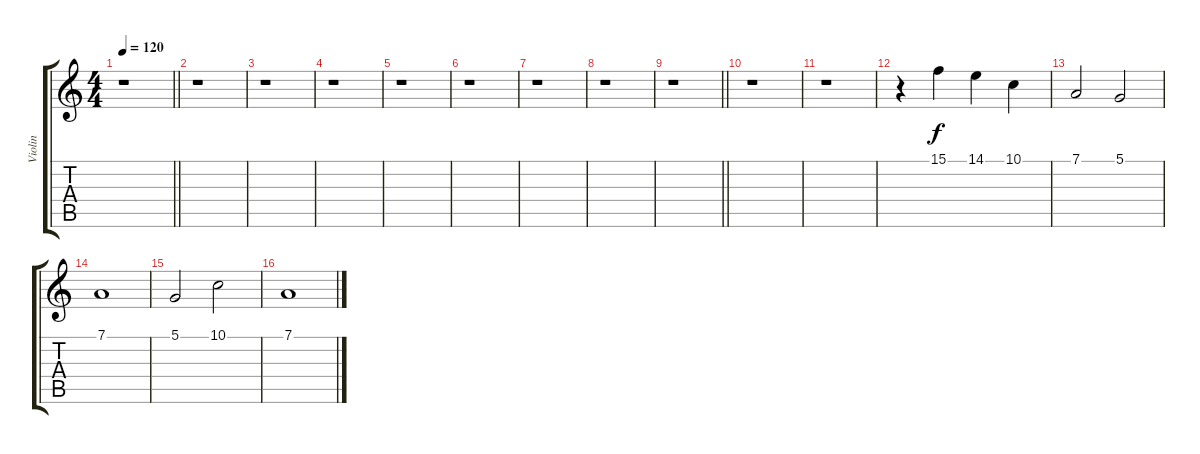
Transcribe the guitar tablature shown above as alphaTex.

\track ("Violin" "Violin") {instrument violin}
\staff {score tabs}
\tuning (D4 A3 F3 C3 G2 D2) {hide}
\ts (4 4)
\tempo 120
\clef g2
\barLineRight lightlight
\ks c
r.1{dy f} |
r.1 |
r.1 |
r.1 |
r.1 |
r.1 |
r.1 |
r.1 |
\barLineRight lightlight
r.1 |
r.1 |
r.1 |
r.4 15.1.4 14.1.4 10.1.4 |
7.1.2 5.1.2 |
7.1.1 |
5.1.2 10.1.2 |
7.1.1
